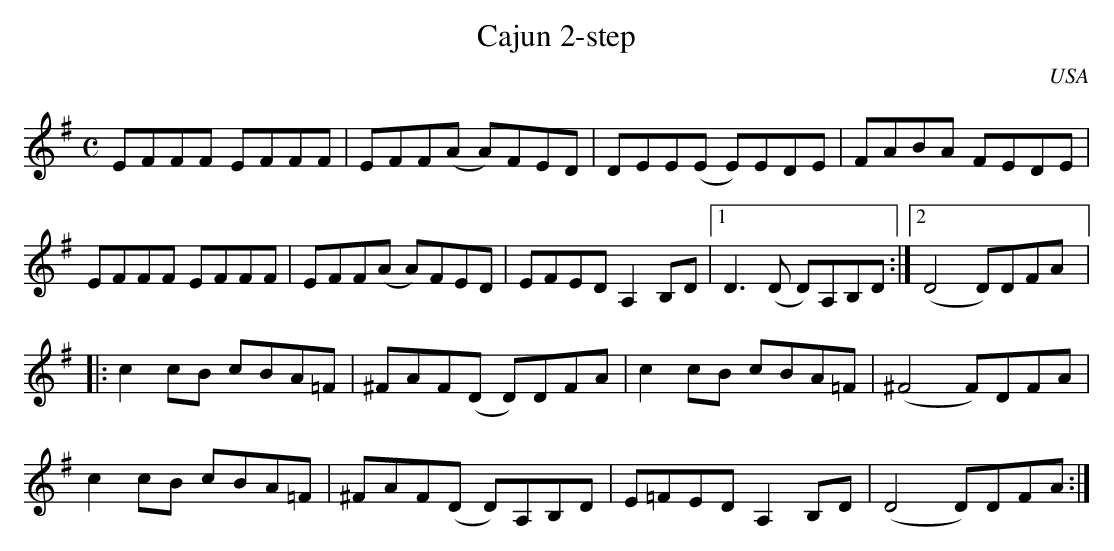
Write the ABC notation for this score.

X:1
T:Cajun 2-step
M:C
O:USA
K:D mixolydian
EFFF EFFF| EFF(A A)FED| DEE(E E)EDE| FABA FEDE|
EFFF EFFF| EFF(A A)FED| EFED A,2B,D|1\
D3(D D)A,B,D :|2(D4 D)DFA|:
c2cB cBA=F| ^FAF(D D)DFA| c2cB cBA=F|(^F4 F)DFA|
c2cB cBA=F| ^FAF(D D)A,B,D| E=FED A,2B,D| (D4 D)DFA:|
